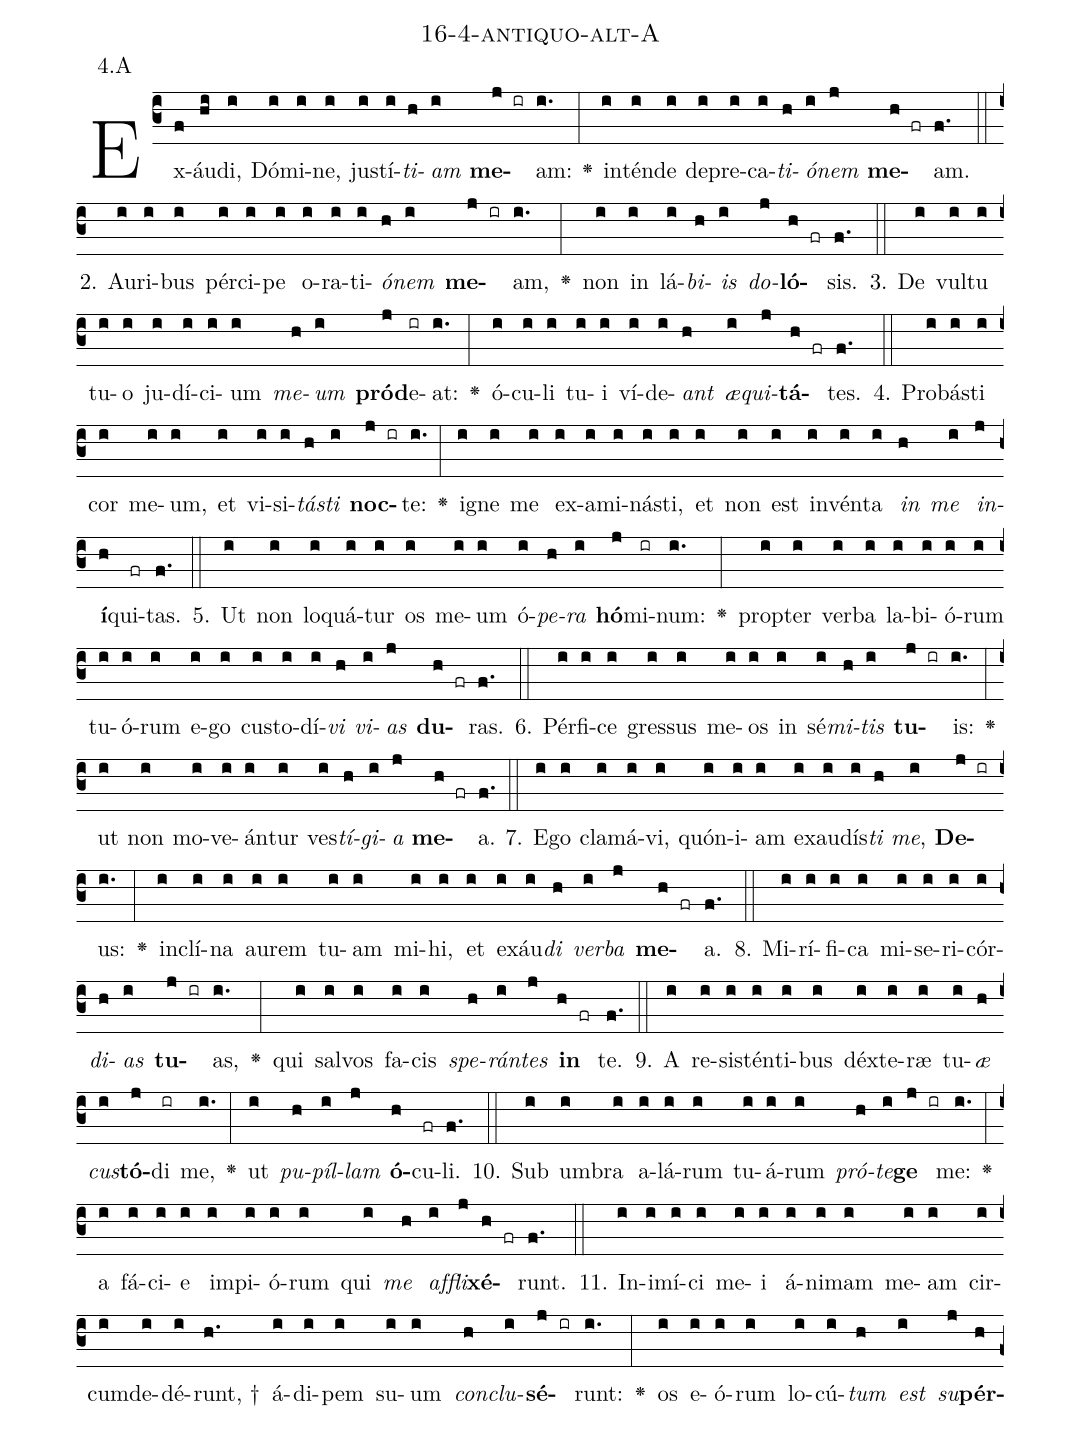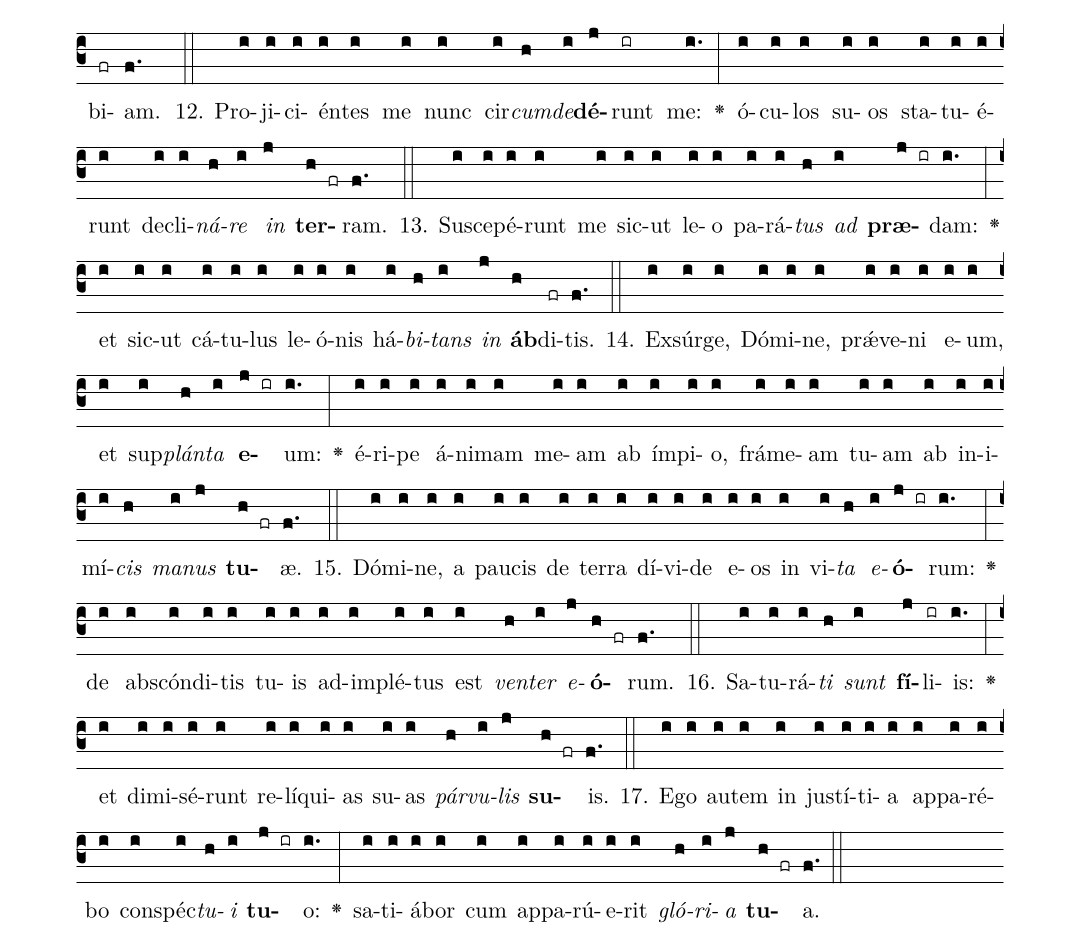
name: 16-4-antiquo-alt-A;
annotation: 4.A;
%%
(c3)Ex(f)áu(hi)di,(i) Dó(i)mi(i)ne,(i) jus(i)tí(i)<i>ti</i>(h)<i>am</i>(i) <b>me</b>(j ir)am:(i.) <v>\greheightstar</v>(:) in(i)tén(i)de(i) de(i)pre(i)ca(i)<i>ti</i>(h)<i>ó</i>(i)<i>nem</i>(j) <b>me</b>(h fr)am.(f.) (::)
2. Au(i)ri(i)bus(i) pér(i)ci(i)pe(i) o(i)ra(i)ti(i)<i>ó</i>(h)<i>nem</i>(i) <b>me</b>(j ir)am,(i.) <v>\greheightstar</v>(:) non(i) in(i) lá(i)<i>bi</i>(h)<i>is</i>(i) <i>do</i>(j)<b>ló</b>(h fr)sis.(f.) (::)
3. De(i) vul(i)tu(i) tu(i)o(i) ju(i)dí(i)ci(i)um(i) <i>me</i>(h)<i>um</i>(i) <b>pród</b>(j)e(ir)at:(i.) <v>\greheightstar</v>(:) ó(i)cu(i)li(i) tu(i)i(i) ví(i)de(i)<i>ant</i>(h) <i>æ</i>(i)<i>qui</i>(j)<b>tá</b>(h fr)tes.(f.) (::)
4. Pro(i)bás(i)ti(i) cor(i) me(i)um,(i) et(i) vi(i)si(i)<i>tás</i>(h)<i>ti</i>(i) <b>noc</b>(j ir)te:(i.) <v>\greheightstar</v>(:) i(i)gne(i) me(i) ex(i)a(i)mi(i)nás(i)ti,(i) et(i) non(i) est(i) in(i)vén(i)ta(i) <i>in</i>(h) <i>me</i>(i) <i>in</i>(j)<b>í</b>(h)qui(fr)tas.(f.) (::)
5. Ut(i) non(i) lo(i)quá(i)tur(i) os(i) me(i)um(i) ó(i)<i>pe</i>(h)<i>ra</i>(i) <b>hó</b>(j)mi(ir)num:(i.) <v>\greheightstar</v>(:) prop(i)ter(i) ver(i)ba(i) la(i)bi(i)ó(i)rum(i) tu(i)ó(i)rum(i) e(i)go(i) cus(i)to(i)dí(i)<i>vi</i>(h) <i>vi</i>(i)<i>as</i>(j) <b>du</b>(h fr)ras.(f.) (::)
6. Pér(i)fi(i)ce(i) gres(i)sus(i) me(i)os(i) in(i) sé(i)<i>mi</i>(h)<i>tis</i>(i) <b>tu</b>(j ir)is:(i.) <v>\greheightstar</v>(:) ut(i) non(i) mo(i)ve(i)án(i)tur(i) ves(i)<i>tí</i>(h)<i>gi</i>(i)<i>a</i>(j) <b>me</b>(h fr)a.(f.) (::)
7. E(i)go(i) cla(i)má(i)vi,(i) quón(i)i(i)am(i) ex(i)au(i)dís(i)<i>ti</i>(h) <i>me</i>,(i) <b>De</b>(j ir)us:(i.) <v>\greheightstar</v>(:) in(i)clí(i)na(i) au(i)rem(i) tu(i)am(i) mi(i)hi,(i) et(i) ex(i)áu(i)<i>di</i>(h) <i>ver</i>(i)<i>ba</i>(j) <b>me</b>(h fr)a.(f.) (::)
8. Mi(i)rí(i)fi(i)ca(i) mi(i)se(i)ri(i)cór(i)<i>di</i>(h)<i>as</i>(i) <b>tu</b>(j ir)as,(i.) <v>\greheightstar</v>(:) qui(i) sal(i)vos(i) fa(i)cis(i) <i>spe</i>(h)<i>rán</i>(i)<i>tes</i>(j) <b>in</b>(h fr) te.(f.) (::)
9. A(i) re(i)sis(i)tén(i)ti(i)bus(i) déx(i)te(i)ræ(i) tu(i)<i>æ</i>(h) <i>cus</i>(i)<b>tó</b>(j)di(ir) me,(i.) <v>\greheightstar</v>(:) ut(i) <i>pu</i>(h)<i>píl</i>(i)<i>lam</i>(j) <b>ó</b>(h)cu(fr)li.(f.) (::)
10. Sub(i) um(i)bra(i) a(i)lá(i)rum(i) tu(i)á(i)rum(i) <i>pró</i>(h)<i>te</i>(i)<b>ge</b>(j ir) me:(i.) <v>\greheightstar</v>(:) a(i) fá(i)ci(i)e(i) im(i)pi(i)ó(i)rum(i) qui(i) <i>me</i>(h) <i>af</i>(i)<i>fli</i>(j)<b>xé</b>(h fr)runt.(f.) (::)
11. In(i)i(i)mí(i)ci(i) me(i)i(i) á(i)ni(i)mam(i) me(i)am(i) cir(i)cum(i)de(i)dé(i)runt, †(h.) á(i)di(i)pem(i) su(i)um(i) <i>con</i>(h)<i>clu</i>(i)<b>sé</b>(j ir)runt:(i.) <v>\greheightstar</v>(:) os(i) e(i)ó(i)rum(i) lo(i)cú(i)<i>tum</i>(h) <i>est</i>(i) <i>su</i>(j)<b>pér</b>(h)bi(fr)am.(f.) (::)
12. Pro(i)ji(i)ci(i)én(i)tes(i) me(i) nunc(i) cir(i)<i>cum</i>(h)<i>de</i>(i)<b>dé</b>(j)runt(ir) me:(i.) <v>\greheightstar</v>(:) ó(i)cu(i)los(i) su(i)os(i) sta(i)tu(i)é(i)runt(i) de(i)cli(i)<i>ná</i>(h)<i>re</i>(i) <i>in</i>(j) <b>ter</b>(h fr)ram.(f.) (::)
13. Su(i)sce(i)pé(i)runt(i) me(i) sic(i)ut(i) le(i)o(i) pa(i)rá(i)<i>tus</i>(h) <i>ad</i>(i) <b>præ</b>(j ir)dam:(i.) <v>\greheightstar</v>(:) et(i) sic(i)ut(i) cá(i)tu(i)lus(i) le(i)ó(i)nis(i) há(i)<i>bi</i>(h)<i>tans</i>(i) <i>in</i>(j) <b>áb</b>(h)di(fr)tis.(f.) (::)
14. Ex(i)súr(i)ge,(i) Dó(i)mi(i)ne,(i) prǽ(i)ve(i)ni(i) e(i)um,(i) et(i) sup(i)<i>plán</i>(h)<i>ta</i>(i) <b>e</b>(j ir)um:(i.) <v>\greheightstar</v>(:) é(i)ri(i)pe(i) á(i)ni(i)mam(i) me(i)am(i) ab(i) ím(i)pi(i)o,(i) frá(i)me(i)am(i) tu(i)am(i) ab(i) in(i)i(i)mí(i)<i>cis</i>(h) <i>ma</i>(i)<i>nus</i>(j) <b>tu</b>(h fr)æ.(f.) (::)
15. Dó(i)mi(i)ne,(i) a(i) pau(i)cis(i) de(i) ter(i)ra(i) dí(i)vi(i)de(i) e(i)os(i) in(i) vi(i)<i>ta</i>(h) <i>e</i>(i)<b>ó</b>(j ir)rum:(i.) <v>\greheightstar</v>(:) de(i) abs(i)cón(i)di(i)tis(i) tu(i)is(i) ad(i)im(i)plé(i)tus(i) est(i) <i>ven</i>(h)<i>ter</i>(i) <i>e</i>(j)<b>ó</b>(h fr)rum.(f.) (::)
16. Sa(i)tu(i)rá(i)<i>ti</i>(h) <i>sunt</i>(i) <b>fí</b>(j)li(ir)is:(i.) <v>\greheightstar</v>(:) et(i) di(i)mi(i)sé(i)runt(i) re(i)lí(i)qui(i)as(i) su(i)as(i) <i>pár</i>(h)<i>vu</i>(i)<i>lis</i>(j) <b>su</b>(h fr)is.(f.) (::)
17. E(i)go(i) au(i)tem(i) in(i) jus(i)tí(i)ti(i)a(i) ap(i)pa(i)ré(i)bo(i) con(i)spéc(i)<i>tu</i>(h)<i>i</i>(i) <b>tu</b>(j ir)o:(i.) <v>\greheightstar</v>(:) sa(i)ti(i)á(i)bor(i) cum(i) ap(i)pa(i)rú(i)e(i)rit(i) <i>gló</i>(h)<i>ri</i>(i)<i>a</i>(j) <b>tu</b>(h fr)a.(f.) (::)
